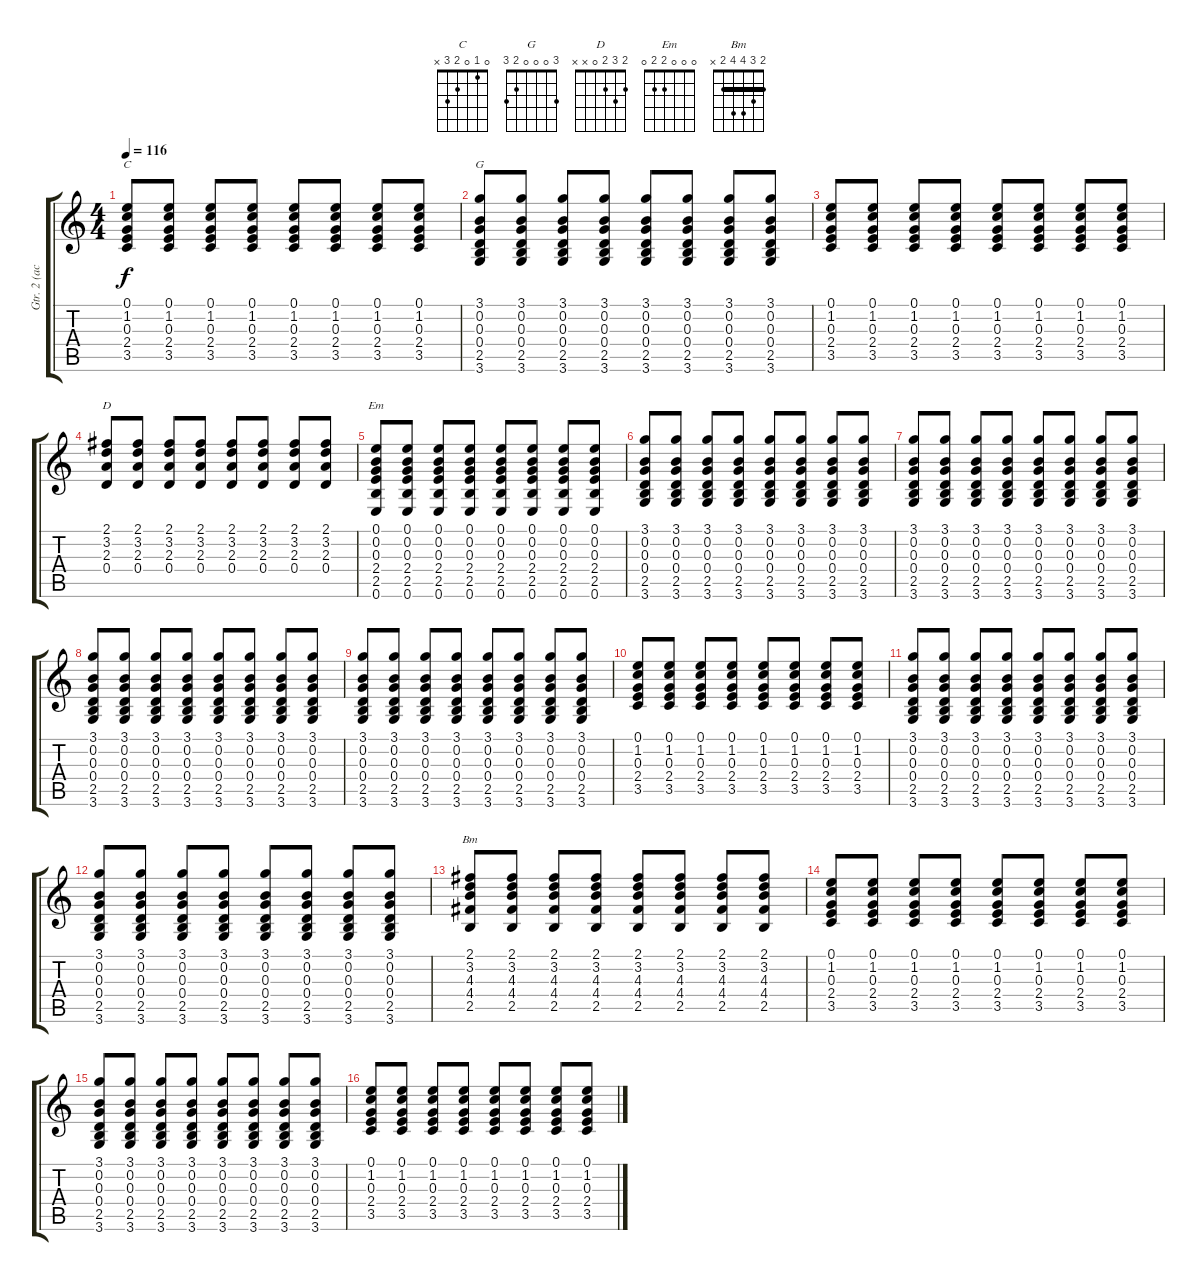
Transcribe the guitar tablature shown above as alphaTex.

\track ("Gtr. 2 (acous. steel)" "Gtr. 2 (ac") {instrument acousticguitarsteel}
\staff {score tabs}
\tuning (E4 B3 G3 D3 A2 E2) {hide}
\chord ("C" 0 1 0 2 3 x)
\chord ("G" 3 0 0 0 2 3)
\chord ("D" 2 3 2 0 x x)
\chord ("Em" 0 0 0 2 2 0)
\chord ("Bm" 2 3 4 4 2 x) {barre 2}
\ts (4 4)
\tempo 116
\clef g2
\ks c
(0.1 1.2 0.3 2.4 3.5).8{ch "C" dy f} (0.1 1.2 0.3 2.4 3.5).8 (0.1 1.2 0.3 2.4 3.5).8 (0.1 1.2 0.3 2.4 3.5).8 (0.1 1.2 0.3 2.4 3.5).8 (0.1 1.2 0.3 2.4 3.5).8 (0.1 1.2 0.3 2.4 3.5).8 (0.1 1.2 0.3 2.4 3.5).8 |
(3.1 0.2 0.3 0.4 2.5 3.6).8{ch "G"} (3.1 0.2 0.3 0.4 2.5 3.6).8 (3.1 0.2 0.3 0.4 2.5 3.6).8 (3.1 0.2 0.3 0.4 2.5 3.6).8 (3.1 0.2 0.3 0.4 2.5 3.6).8 (3.1 0.2 0.3 0.4 2.5 3.6).8 (3.1 0.2 0.3 0.4 2.5 3.6).8 (3.1 0.2 0.3 0.4 2.5 3.6).8 |
(0.1 1.2 0.3 2.4 3.5).8 (0.1 1.2 0.3 2.4 3.5).8 (0.1 1.2 0.3 2.4 3.5).8 (0.1 1.2 0.3 2.4 3.5).8 (0.1 1.2 0.3 2.4 3.5).8 (0.1 1.2 0.3 2.4 3.5).8 (0.1 1.2 0.3 2.4 3.5).8 (0.1 1.2 0.3 2.4 3.5).8 |
(2.1 3.2 2.3 0.4).8{ch "D"} (2.1 3.2 2.3 0.4).8 (2.1 3.2 2.3 0.4).8 (2.1 3.2 2.3 0.4).8 (2.1 3.2 2.3 0.4).8 (2.1 3.2 2.3 0.4).8 (2.1 3.2 2.3 0.4).8 (2.1 3.2 2.3 0.4).8 |
(0.1 0.2 0.3 2.4 2.5 0.6).8{ch "Em"} (0.1 0.2 0.3 2.4 2.5 0.6).8 (0.1 0.2 0.3 2.4 2.5 0.6).8 (0.1 0.2 0.3 2.4 2.5 0.6).8 (0.1 0.2 0.3 2.4 2.5 0.6).8 (0.1 0.2 0.3 2.4 2.5 0.6).8 (0.1 0.2 0.3 2.4 2.5 0.6).8 (0.1 0.2 0.3 2.4 2.5 0.6).8 |
(3.1 0.2 0.3 0.4 2.5 3.6).8 (3.1 0.2 0.3 0.4 2.5 3.6).8 (3.1 0.2 0.3 0.4 2.5 3.6).8 (3.1 0.2 0.3 0.4 2.5 3.6).8 (3.1 0.2 0.3 0.4 2.5 3.6).8 (3.1 0.2 0.3 0.4 2.5 3.6).8 (3.1 0.2 0.3 0.4 2.5 3.6).8 (3.1 0.2 0.3 0.4 2.5 3.6).8 |
(3.1 0.2 0.3 0.4 2.5 3.6).8 (3.1 0.2 0.3 0.4 2.5 3.6).8 (3.1 0.2 0.3 0.4 2.5 3.6).8 (3.1 0.2 0.3 0.4 2.5 3.6).8 (3.1 0.2 0.3 0.4 2.5 3.6).8 (3.1 0.2 0.3 0.4 2.5 3.6).8 (3.1 0.2 0.3 0.4 2.5 3.6).8 (3.1 0.2 0.3 0.4 2.5 3.6).8 |
(3.1 0.2 0.3 0.4 2.5 3.6).8 (3.1 0.2 0.3 0.4 2.5 3.6).8 (3.1 0.2 0.3 0.4 2.5 3.6).8 (3.1 0.2 0.3 0.4 2.5 3.6).8 (3.1 0.2 0.3 0.4 2.5 3.6).8 (3.1 0.2 0.3 0.4 2.5 3.6).8 (3.1 0.2 0.3 0.4 2.5 3.6).8 (3.1 0.2 0.3 0.4 2.5 3.6).8 |
(3.1 0.2 0.3 0.4 2.5 3.6).8 (3.1 0.2 0.3 0.4 2.5 3.6).8 (3.1 0.2 0.3 0.4 2.5 3.6).8 (3.1 0.2 0.3 0.4 2.5 3.6).8 (3.1 0.2 0.3 0.4 2.5 3.6).8 (3.1 0.2 0.3 0.4 2.5 3.6).8 (3.1 0.2 0.3 0.4 2.5 3.6).8 (3.1 0.2 0.3 0.4 2.5 3.6).8 |
(0.1 1.2 0.3 2.4 3.5).8 (0.1 1.2 0.3 2.4 3.5).8 (0.1 1.2 0.3 2.4 3.5).8 (0.1 1.2 0.3 2.4 3.5).8 (0.1 1.2 0.3 2.4 3.5).8 (0.1 1.2 0.3 2.4 3.5).8 (0.1 1.2 0.3 2.4 3.5).8 (0.1 1.2 0.3 2.4 3.5).8 |
(3.1 0.2 0.3 0.4 2.5 3.6).8 (3.1 0.2 0.3 0.4 2.5 3.6).8 (3.1 0.2 0.3 0.4 2.5 3.6).8 (3.1 0.2 0.3 0.4 2.5 3.6).8 (3.1 0.2 0.3 0.4 2.5 3.6).8 (3.1 0.2 0.3 0.4 2.5 3.6).8 (3.1 0.2 0.3 0.4 2.5 3.6).8 (3.1 0.2 0.3 0.4 2.5 3.6).8 |
(3.1 0.2 0.3 0.4 2.5 3.6).8 (3.1 0.2 0.3 0.4 2.5 3.6).8 (3.1 0.2 0.3 0.4 2.5 3.6).8 (3.1 0.2 0.3 0.4 2.5 3.6).8 (3.1 0.2 0.3 0.4 2.5 3.6).8 (3.1 0.2 0.3 0.4 2.5 3.6).8 (3.1 0.2 0.3 0.4 2.5 3.6).8 (3.1 0.2 0.3 0.4 2.5 3.6).8 |
(2.1 3.2 4.3 4.4 2.5).8{ch "Bm"} (2.1 3.2 4.3 4.4 2.5).8 (2.1 3.2 4.3 4.4 2.5).8 (2.1 3.2 4.3 4.4 2.5).8 (2.1 3.2 4.3 4.4 2.5).8 (2.1 3.2 4.3 4.4 2.5).8 (2.1 3.2 4.3 4.4 2.5).8 (2.1 3.2 4.3 4.4 2.5).8 |
(0.1 1.2 0.3 2.4 3.5).8 (0.1 1.2 0.3 2.4 3.5).8 (0.1 1.2 0.3 2.4 3.5).8 (0.1 1.2 0.3 2.4 3.5).8 (0.1 1.2 0.3 2.4 3.5).8 (0.1 1.2 0.3 2.4 3.5).8 (0.1 1.2 0.3 2.4 3.5).8 (0.1 1.2 0.3 2.4 3.5).8 |
(3.1 0.2 0.3 0.4 2.5 3.6).8 (3.1 0.2 0.3 0.4 2.5 3.6).8 (3.1 0.2 0.3 0.4 2.5 3.6).8 (3.1 0.2 0.3 0.4 2.5 3.6).8 (3.1 0.2 0.3 0.4 2.5 3.6).8 (3.1 0.2 0.3 0.4 2.5 3.6).8 (3.1 0.2 0.3 0.4 2.5 3.6).8 (3.1 0.2 0.3 0.4 2.5 3.6).8 |
(0.1 1.2 0.3 2.4 3.5).8 (0.1 1.2 0.3 2.4 3.5).8 (0.1 1.2 0.3 2.4 3.5).8 (0.1 1.2 0.3 2.4 3.5).8 (0.1 1.2 0.3 2.4 3.5).8 (0.1 1.2 0.3 2.4 3.5).8 (0.1 1.2 0.3 2.4 3.5).8 (0.1 1.2 0.3 2.4 3.5).8
